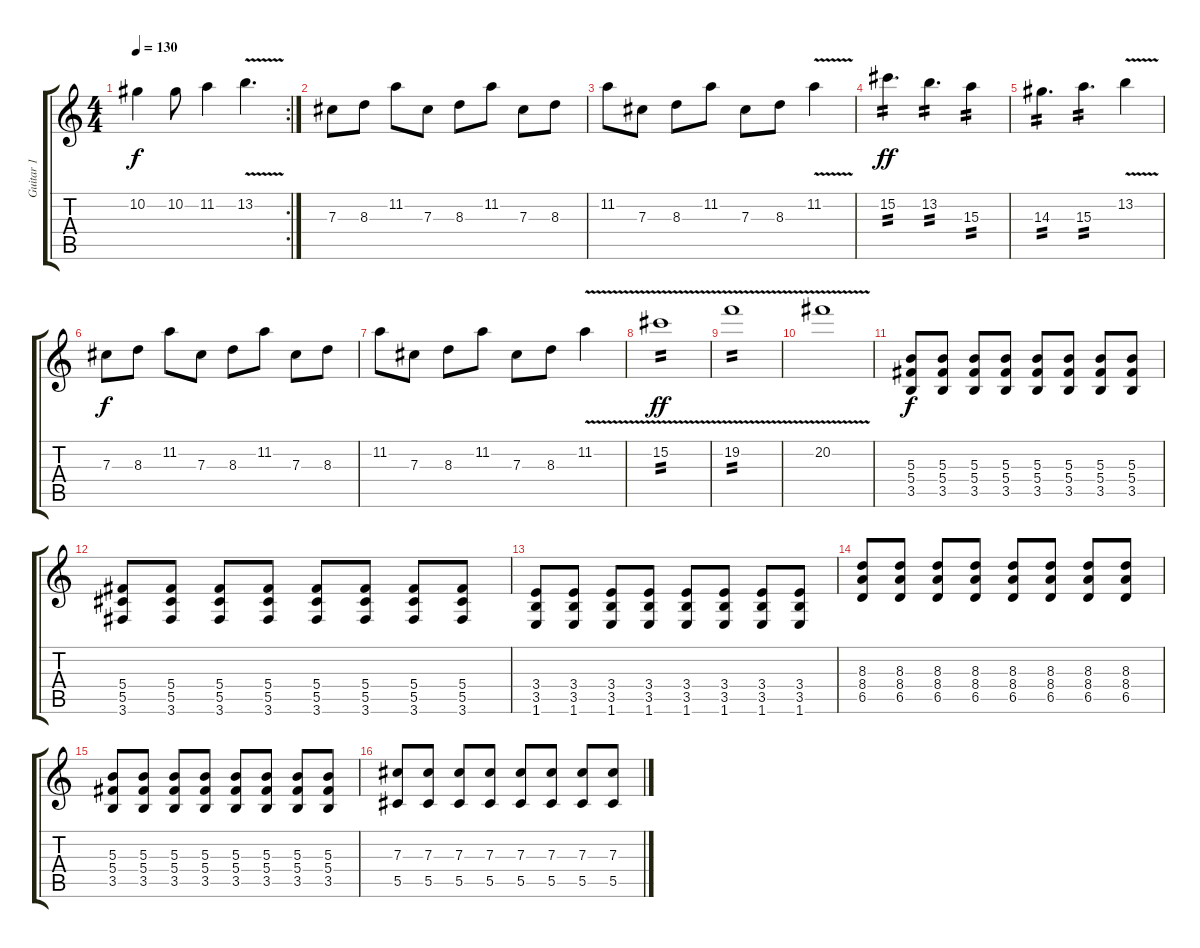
\track ("Guitar 1" "Guitar 1") {instrument overdrivenguitar}
\staff {score tabs}
\tuning (Eb4 Bb3 Gb3 Db3 Ab2 Eb2) {hide}
\rc 2
\ts (4 4)
\tempo 130
\clef g2
\ks c
10.2.4{dy f} 10.2.8 11.2.4 13.2{v}.4{d} |
7.3.8 8.3.8 11.2.8 7.3.8 8.3.8 11.2.8 7.3.8 8.3.8 |
11.2.8 7.3.8 8.3.8 11.2.8 7.3.8 8.3.8 11.2{v}.4 |
15.2.4{d tp 2 dy ff} 13.2.4{d tp 2} 15.3.4{tp 2} |
14.3.4{d tp 2} 15.3.4{d tp 2} 13.2{v}.4 |
7.3.8{dy f} 8.3.8 11.2.8 7.3.8 8.3.8 11.2.8 7.3.8 8.3.8 |
11.2.8 7.3.8 8.3.8 11.2.8 7.3.8 8.3.8 11.2{v}.4 |
15.2{v}.1{tp 2 dy ff} |
19.2{v}.1{tp 2} |
20.2{v}.1 |
(5.3 5.4 3.5).8{dy f} (5.3 5.4 3.5).8 (5.3 5.4 3.5).8 (5.3 5.4 3.5).8 (5.3 5.4 3.5).8 (5.3 5.4 3.5).8 (5.3 5.4 3.5).8 (5.3 5.4 3.5).8 |
(5.4 5.5 3.6).8 (5.4 5.5 3.6).8 (5.4 5.5 3.6).8 (5.4 5.5 3.6).8 (5.4 5.5 3.6).8 (5.4 5.5 3.6).8 (5.4 5.5 3.6).8 (5.4 5.5 3.6).8 |
(3.4 3.5 1.6).8 (3.4 3.5 1.6).8 (3.4 3.5 1.6).8 (3.4 3.5 1.6).8 (3.4 3.5 1.6).8 (3.4 3.5 1.6).8 (3.4 3.5 1.6).8 (3.4 3.5 1.6).8 |
(8.3 8.4 6.5).8 (8.3 8.4 6.5).8 (8.3 8.4 6.5).8 (8.3 8.4 6.5).8 (8.3 8.4 6.5).8 (8.3 8.4 6.5).8 (8.3 8.4 6.5).8 (8.3 8.4 6.5).8 |
(5.3 5.4 3.5).8 (5.3 5.4 3.5).8 (5.3 5.4 3.5).8 (5.3 5.4 3.5).8 (5.3 5.4 3.5).8 (5.3 5.4 3.5).8 (5.3 5.4 3.5).8 (5.3 5.4 3.5).8 |
(7.3 5.5).8 (7.3 5.5).8 (7.3 5.5).8 (7.3 5.5).8 (7.3 5.5).8 (7.3 5.5).8 (7.3 5.5).8 (7.3 5.5).8
